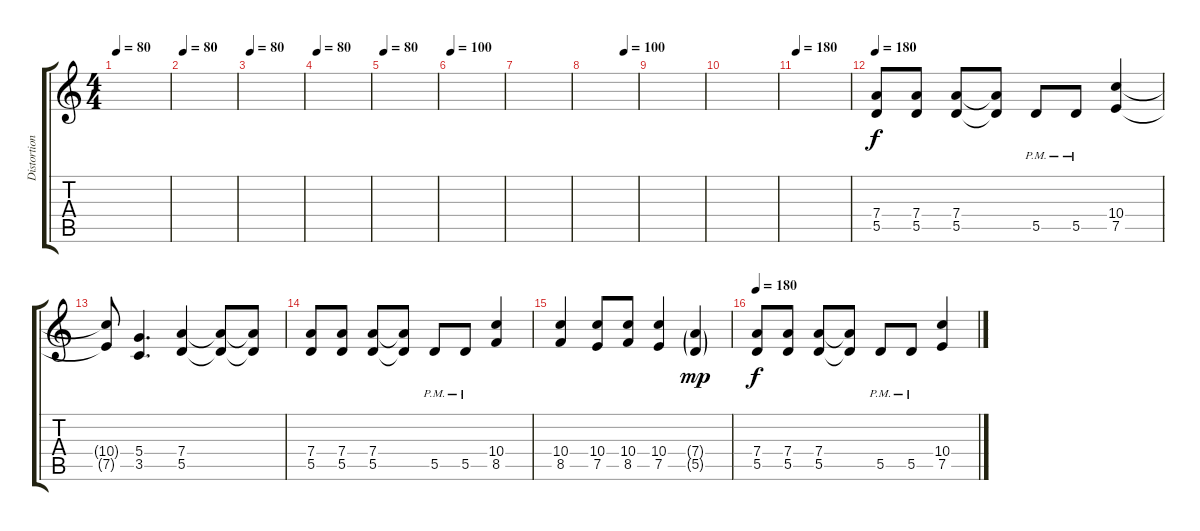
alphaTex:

\track ("Distortion 2" "Distortion") {instrument distortionguitar}
\staff {score tabs}
\tuning (E4 B3 G3 D3 A2 E2) {hide}
\ts (4 4)
\tempo 80
\clef g2
\ks c
|
\tempo 80
|
\tempo 80
|
\tempo 80
|
\tempo 80
|
\tempo 100
|
|
\tempo (100 0.75)
|
|
|
\tempo 200
\tempo 180
|
\tempo 180
(7.4 5.5).8 (7.4 5.5).8 (7.4 5.5).8 (7.4{t} 5.5{t}).8 5.5{pm}.8 5.5{pm}.8 (10.4 7.5).4 |
(10.4{t} 7.5{t}).8 (5.4 3.5).4{d} (7.4 5.5).4 (7.4{t} 5.5{t}).8 (7.4{t} 5.5{t}).8 |
(7.4 5.5).8 (7.4 5.5).8 (7.4 5.5).8 (7.4{t} 5.5{t}).8 5.5{pm}.8 5.5{pm}.8 (10.4 8.5).4 |
(10.4 8.5).4 (10.4 7.5).8 (10.4 8.5).8 (10.4 7.5).4 (7.4{g} 5.5{g}).4{dy mp} |
\tempo 180
(7.4 5.5).8{dy f} (7.4 5.5).8 (7.4 5.5).8 (7.4{t} 5.5{t}).8 5.5{pm}.8 5.5{pm}.8 (10.4 7.5).4
